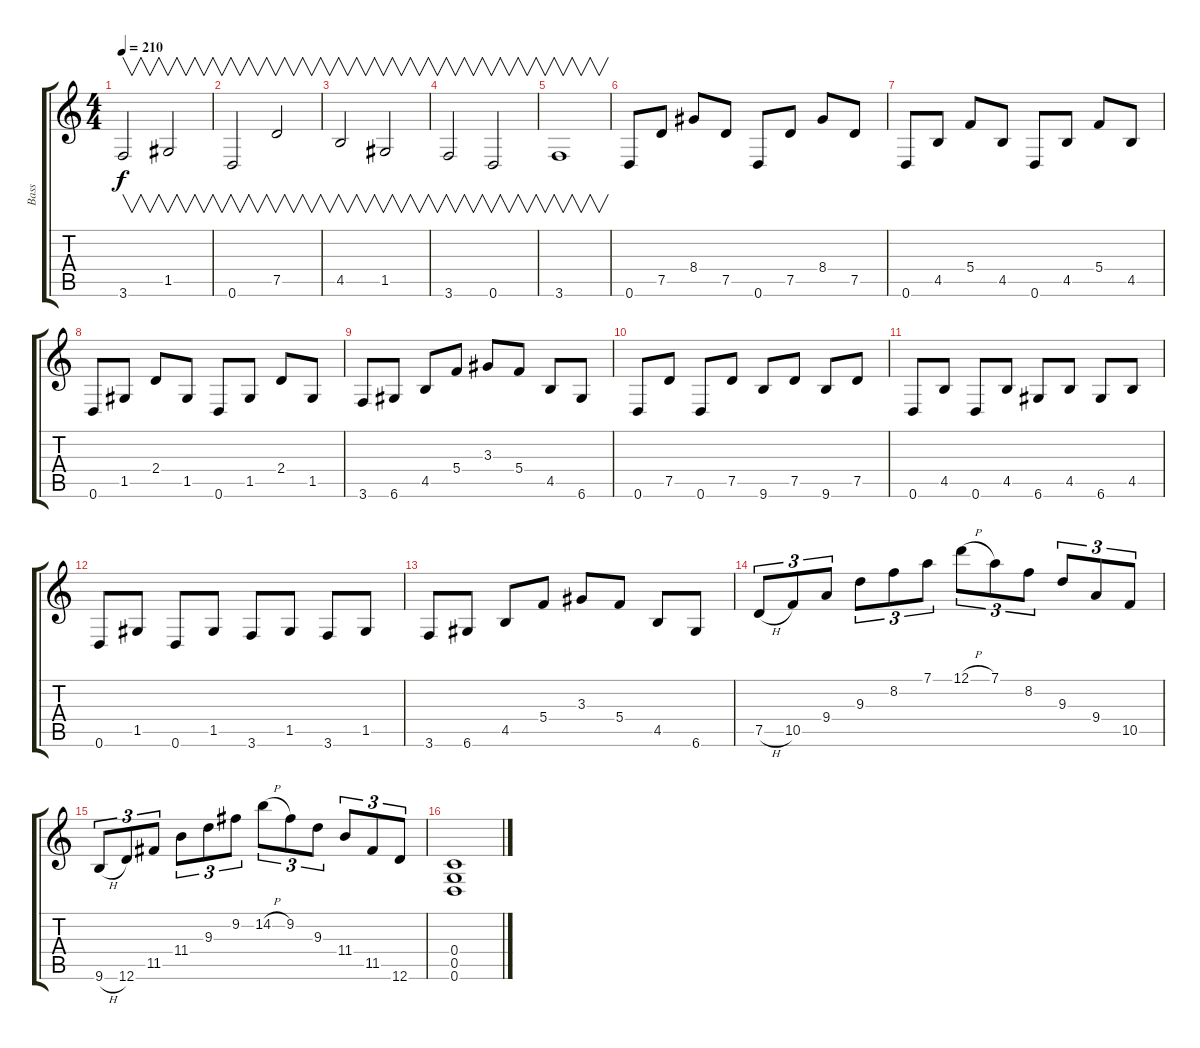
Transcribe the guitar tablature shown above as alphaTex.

\track ("Bass" "Bass") {instrument distortionguitar}
\staff {score tabs}
\tuning (D4 A3 F3 C3 G2 D2) {hide}
\ts (4 4)
\tempo 210
\clef g2
\ks c
3.6.2{v dy f} 1.5.2{v} |
0.6.2{v} 7.5.2{v} |
4.5.2{v} 1.5.2{v} |
3.6.2{v} 0.6.2{v} |
3.6.1{v} |
0.6.8 7.5.8 8.4.8 7.5.8 0.6.8 7.5.8 8.4.8 7.5.8 |
0.6.8 4.5.8 5.4.8 4.5.8 0.6.8 4.5.8 5.4.8 4.5.8 |
0.6.8 1.5.8 2.4.8 1.5.8 0.6.8 1.5.8 2.4.8 1.5.8 |
3.6.8 6.6.8 4.5.8 5.4.8 3.3.8 5.4.8 4.5.8 6.6.8 |
0.6.8 7.5.8 0.6.8 7.5.8 9.6.8 7.5.8 9.6.8 7.5.8 |
0.6.8 4.5.8 0.6.8 4.5.8 6.6.8 4.5.8 6.6.8 4.5.8 |
0.6.8 1.5.8 0.6.8 1.5.8 3.6.8 1.5.8 3.6.8 1.5.8 |
3.6.8 6.6.8 4.5.8 5.4.8 3.3.8 5.4.8 4.5.8 6.6.8 |
7.5{h}.8{tu (3 2)} 10.5.8{tu (3 2)} 9.4.8{tu (3 2)} 9.3.8{tu (3 2)} 8.2.8{tu (3 2)} 7.1.8{tu (3 2)} 12.1{h}.8{tu (3 2)} 7.1.8{tu (3 2)} 8.2.8{tu (3 2)} 9.3.8{tu (3 2)} 9.4.8{tu (3 2)} 10.5.8{tu (3 2)} |
9.6{h}.8{tu (3 2)} 12.6.8{tu (3 2)} 11.5.8{tu (3 2)} 11.4.8{tu (3 2)} 9.3.8{tu (3 2)} 9.2.8{tu (3 2)} 14.2{h}.8{tu (3 2)} 9.2.8{tu (3 2)} 9.3.8{tu (3 2)} 11.4.8{tu (3 2)} 11.5.8{tu (3 2)} 12.6.8{tu (3 2)} |
(0.4 0.5 0.6).1
